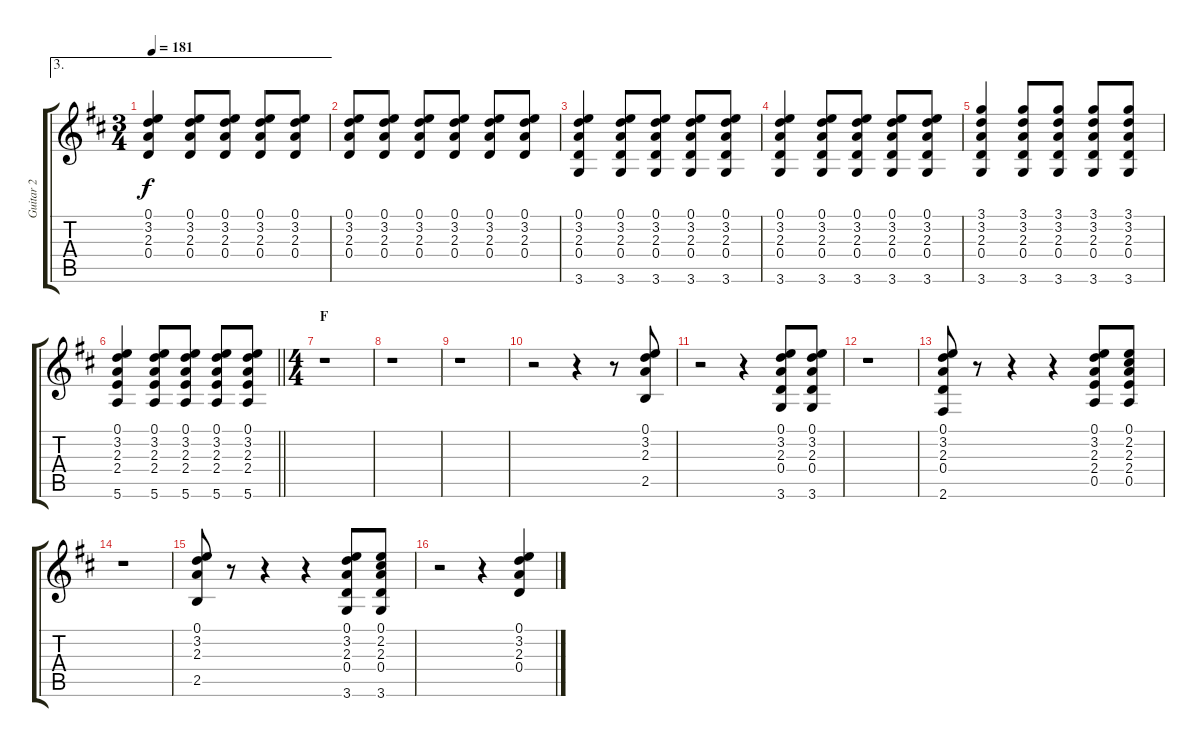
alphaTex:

\track ("Guitar 2" "Guitar 2") {instrument electricguitarclean}
\staff {score tabs}
\tuning (E4 B3 G3 D3 A2 E2) {hide}
\ae 3
\ts (3 4)
\tempo 181
\clef g2
\ks d
(0.1 3.2 2.3 0.4).4{dy f} (0.1 3.2 2.3 0.4).8 (0.1 3.2 2.3 0.4).8 (0.1 3.2 2.3 0.4).8 (0.1 3.2 2.3 0.4).8 |
(0.1 3.2 2.3 0.4).8 (0.1 3.2 2.3 0.4).8 (0.1 3.2 2.3 0.4).8 (0.1 3.2 2.3 0.4).8 (0.1 3.2 2.3 0.4).8 (0.1 3.2 2.3 0.4).8 |
(0.1 3.2 2.3 0.4 3.6).4 (0.1 3.2 2.3 0.4 3.6).8 (0.1 3.2 2.3 0.4 3.6).8 (0.1 3.2 2.3 0.4 3.6).8 (0.1 3.2 2.3 0.4 3.6).8 |
(0.1 3.2 2.3 0.4 3.6).4 (0.1 3.2 2.3 0.4 3.6).8 (0.1 3.2 2.3 0.4 3.6).8 (0.1 3.2 2.3 0.4 3.6).8 (0.1 3.2 2.3 0.4 3.6).8 |
(3.1 3.2 2.3 0.4 3.6).4 (3.1 3.2 2.3 0.4 3.6).8 (3.1 3.2 2.3 0.4 3.6).8 (3.1 3.2 2.3 0.4 3.6).8 (3.1 3.2 2.3 0.4 3.6).8 |
\barLineRight lightlight
(0.1 3.2 2.3 2.4 5.6).4 (0.1 3.2 2.3 2.4 5.6).8 (0.1 3.2 2.3 2.4 5.6).8 (0.1 3.2 2.3 2.4 5.6).8 (0.1 3.2 2.3 2.4 5.6).8 |
\ts (4 4)
\section ("" "F")
r.1 |
r.1 |
r.1 |
r.2 r.4 r.8 (0.1 3.2 2.3 2.5).8 |
r.2 r.4 (0.1 3.2 2.3 0.4 3.6).8 (0.1 3.2 2.3 0.4 3.6).8 |
r.1 |
(0.1 3.2 2.3 0.4 2.6).8 r.8 r.4 r.4 (0.1 3.2 2.3 2.4 0.5).8 (0.1 2.2 2.3 2.4 0.5).8 |
r.1 |
(0.1 3.2 2.3 2.5).8 r.8 r.4 r.4 (0.1 3.2 2.3 0.4 3.6).8 (0.1 2.2 2.3 0.4 3.6).8 |
r.2 r.4 (0.1 3.2 2.3 0.4).4
